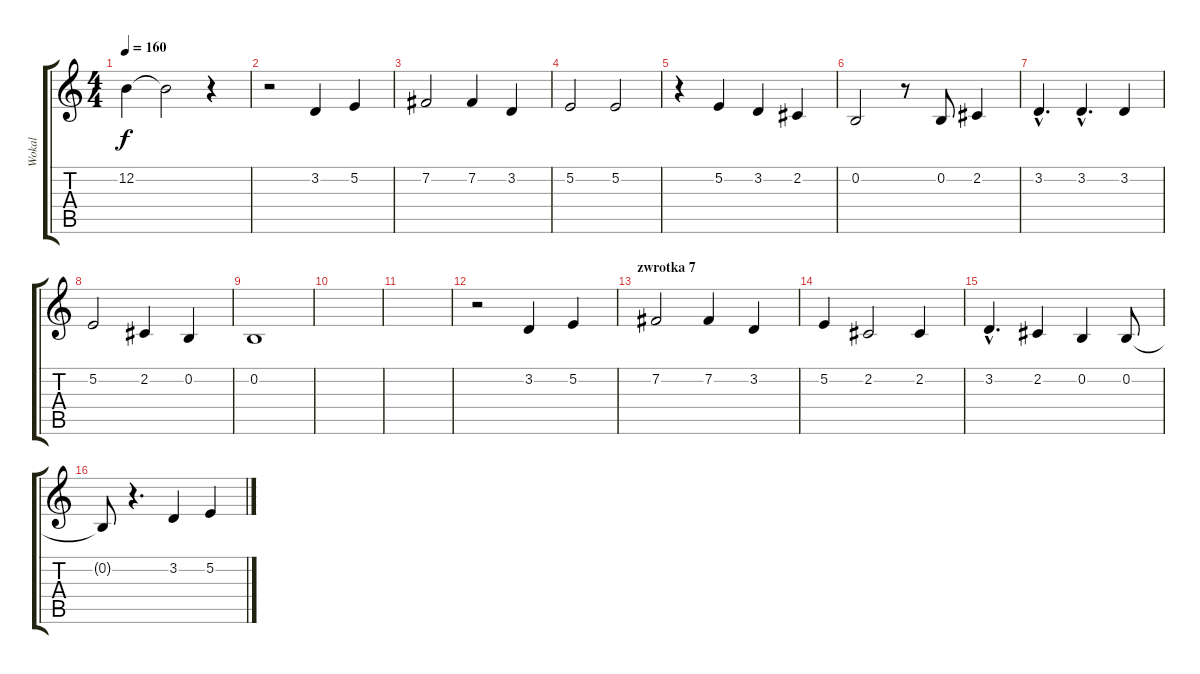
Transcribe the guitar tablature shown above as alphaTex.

\track ("Wokal" "Wokal") {instrument voiceoohs}
\staff {score tabs}
\tuning (E4 B3 G3 D3 A2 E2) {hide}
\ts (4 4)
\tempo 160
\clef g2
\ks c
12.2.4{dy f} 12.2{t}.2 r.4 |
r.2 3.2.4 5.2.4 |
7.2.2 7.2.4 3.2.4 |
5.2.2 5.2.2 |
r.4 5.2.4 3.2.4 2.2.4 |
0.2.2 r.8 0.2.8 2.2.4 |
3.2{hac}.4{d} 3.2{hac}.4{d} 3.2.4 |
5.2.2 2.2.4 0.2.4 |
0.2.1 |
|
|
r.2 3.2.4 5.2.4 |
\section ("" "zwrotka 7")
7.2.2 7.2.4 3.2.4 |
5.2.4 2.2.2 2.2.4 |
3.2{hac}.4{d} 2.2.4 0.2.4 0.2.8 |
0.2{t}.8 r.4{d} 3.2.4 5.2.4
